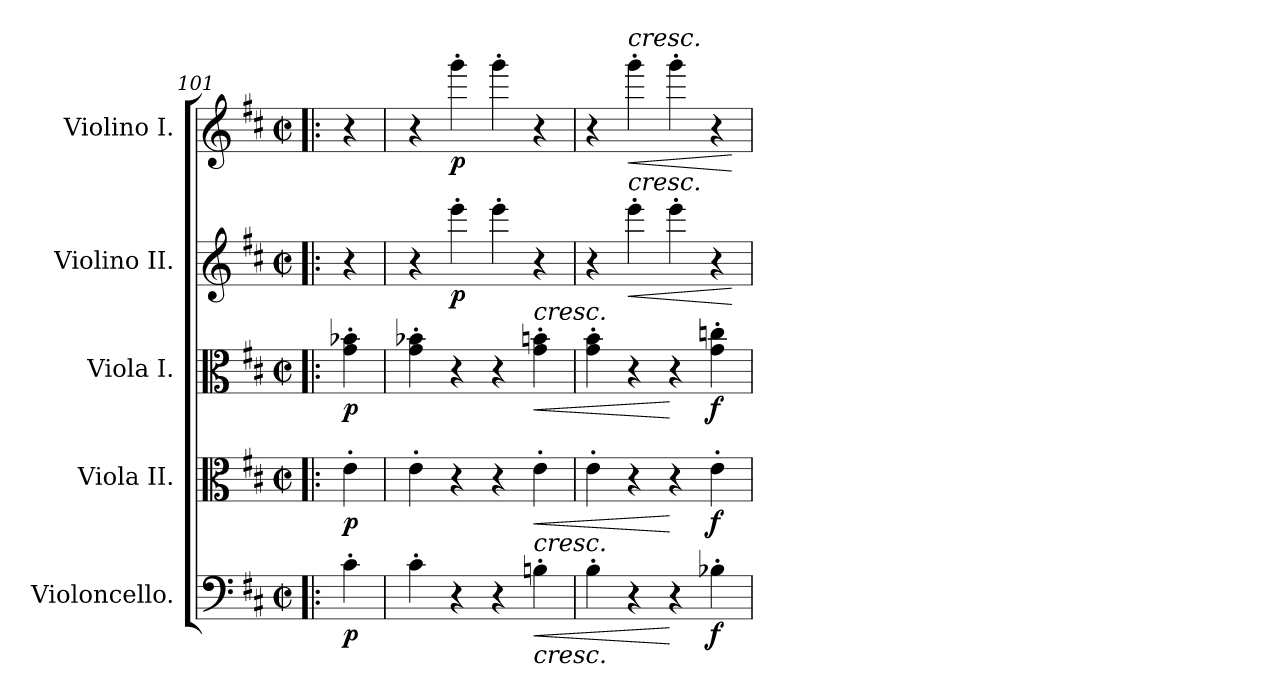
**kern	**dynam	**kern	**dynam	**kern	**dynam	**kern	**dynam	**kern	**dynam
*part5	*part5	*part4	*part4	*part3	*part3	*part2	*part2	*part1	*part1
*staff5	*staff5	*staff4	*staff4	*staff3	*staff3	*staff2	*staff2	*staff1	*staff1
*I"Violoncello.	*	*I"Viola II.	*	*I"Viola I.	*	*I"Violino II.	*	*I"Violino I.	*
*I'Vc	*	*I'Vla	*	*I'Vla	*	*I'Vln	*	*I'Vln	*
!!LO:LB:g=z
*clefF4	*	*clefC3	*	*clefC3	*	*clefG2	*	*clefG2	*
*k[f#c#]	*	*k[f#c#]	*	*k[f#c#]	*	*k[f#c#]	*	*k[f#c#]	*
*M2/2	*	*M2/2	*	*M2/2	*	*M2/2	*	*M2/2	*
*met(c|)	*	*met(c|)	*	*met(c|)	*	*met(c|)	*	*met(c|)	*
=101X2!|:	=101X2!|:	=101X2!|:	=101X2!|:	=101X2!|:	=101X2!|:	=101X2!|:	=101X2!|:	=101X2!|:	=101X2!|:
!	!LO:DY:b	!	!LO:DY:b	!	!LO:DY:b	!	!	!	!
4c#'\	p	4e'\	p	4g\' 4b-X\'	p	4r	.	4r	.
=102	=102	=102	=102	=102	=102	=102	=102	=102	=102
4c#'\	.	4e'\	.	4g\' 4b-X\'	.	4r	.	4r	.
!	!	!	!	!	!	!	!LO:DY:b	!	!LO:DY:b
4r	.	4r	.	4r	.	4eee'\	p	4ggg'\	p
4r	.	4r	.	4r	.	4eee'\	.	4ggg'\	.
!	!	!	!	!LO:TX:a:i:t=cresc.	!	!	!	!	!
!	!	!LO:TX:b:i:t=cresc.	!	!	!	!	!	!	!
!LO:TX:b:i:t=cresc.	!	!	!	!	!	!	!	!	!
!	!LO:HP:b	!	!LO:HP:b	!	!LO:HP:b	!	!	!	!
4Bn'\	<	4e'\	<	4g\' 4bn\'	<	4r	.	4r	.
=103	=103	=103	=103	=103	=103	=103	=103	=103	=103
4B'\	.	4e'\	.	4g\' 4b\'	.	4r	.	4r	.
!	!	!	!	!	!	!	!	!LO:TX:a:i:t=cresc.	!
!	!	!	!	!	!	!LO:TX:a:i:t=cresc.	!	!	!
!	!	!	!	!	!	!	!LO:HP:b	!	!LO:HP:b
4r	.	4r	.	4r	.	4eee'\	<	4ggg'\	<
4r	[	4r	[	4r	[	4eee'\	.	4ggg'\	.
!	!LO:DY:b	!	!LO:DY:b	!	!LO:DY:b	!	!	!	!
4B-X'\	f	4e'\	f	4g\' 4ccn\'	f	4r	.	4r	.
.	.	.	.	.	.	.	[	.	[
=	=	=	=	=	=	=	=	=	=
*-	*-	*-	*-	*-	*-	*-	*-	*-	*-
